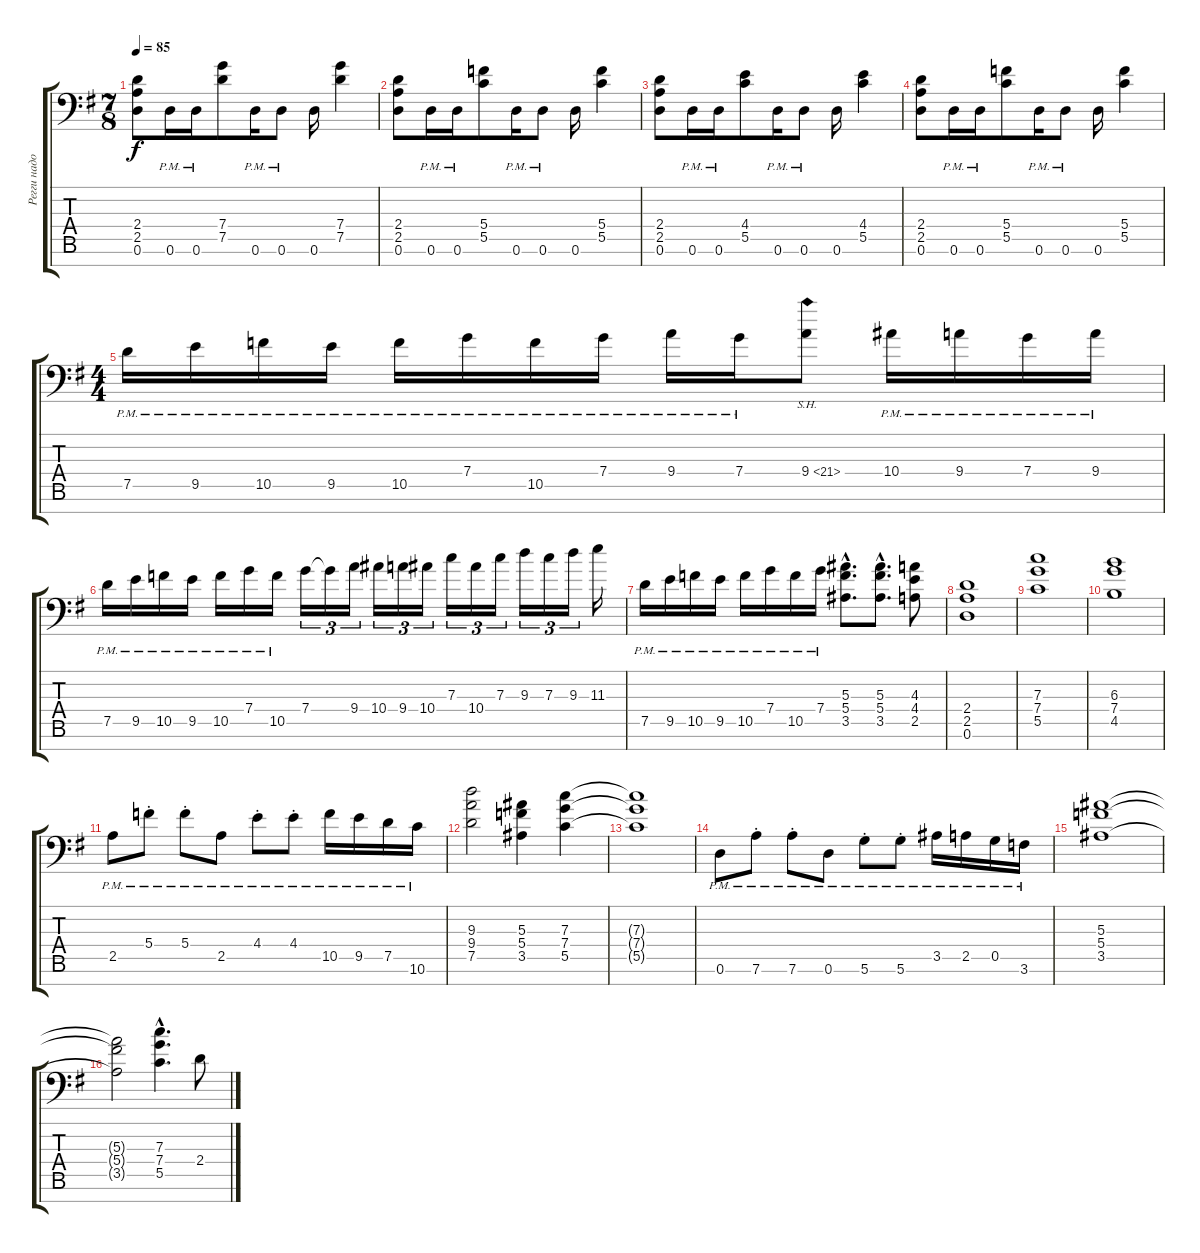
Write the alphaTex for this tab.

\track ("Регги надо играть" "Регги надо") {instrument distortionguitar}
\staff {score tabs}
\tuning (D4 A3 F3 C3 G2 D2 A1) {hide}
\ts (7 8)
\tempo 85
\clef f4
\ks eminor
(2.4 2.5 0.6).8{dy f} 0.6{pm}.16 0.6{pm}.16 (7.4 7.5).8 0.6{pm}.16 0.6{pm}.8 0.6.16 (7.4 7.5).4 |
(2.4 2.5 0.6).8 0.6{pm}.16 0.6{pm}.16 (5.4 5.5).8 0.6{pm}.16 0.6{pm}.8 0.6.16 (5.4 5.5).4 |
(2.4 2.5 0.6).8 0.6{pm}.16 0.6{pm}.16 (4.4 5.5).8 0.6{pm}.16 0.6{pm}.8 0.6.16 (4.4 5.5).4 |
(2.4 2.5 0.6).8 0.6{pm}.16 0.6{pm}.16 (5.4 5.5).8 0.6{pm}.16 0.6{pm}.8 0.6.16 (5.4 5.5).4 |
\ts (4 4)
7.5{pm}.16 9.5{pm}.16 10.5{pm}.16 9.5{pm}.16 10.5{pm}.16 7.4{pm}.16 10.5{pm}.16 7.4{pm}.16 9.4{pm}.16 7.4{pm}.16 9.4{sh 12}.8 10.4{pm}.16 9.4{pm}.16 7.4{pm}.16 9.4{pm}.16 |
7.5{pm}.16 9.5{pm}.16 10.5{pm}.16 9.5{pm}.16 10.5{pm}.16 7.4{pm}.16 10.5{pm}.16 7.4.16{tu (3 2)} 7.4{t}.16{tu (3 2)} 9.4.16{tu (3 2)} 10.4.16{tu (3 2)} 9.4.16{tu (3 2)} 10.4.16{tu (3 2)} 7.3.16{tu (3 2)} 10.4.16{tu (3 2)} 7.3.16{tu (3 2)} 9.3.16{tu (3 2)} 7.3.16{tu (3 2)} 9.3.16{tu (3 2)} 11.3.16 |
7.5{pm}.16 9.5{pm}.16 10.5{pm}.16 9.5{pm}.16 10.5{pm}.16 7.4{pm}.16 10.5{pm}.16 7.4{pm}.16 (5.3{hac} 5.4{hac} 3.5{hac}).8{d} (5.3{hac} 5.4{hac} 3.5{hac}).8{d} (4.3 4.4 2.5).8 |
(2.4 2.5 0.6).1 |
(7.3 7.4 5.5).1 |
(6.3 7.4 4.5).1 |
2.5{pm}.8 5.4{pm st}.8 5.4{pm st}.8 2.5{pm}.8 4.4{pm st}.8 4.4{pm st}.8 10.5{pm}.16 9.5{pm}.16 7.5{pm}.16 10.6{pm}.16 |
(9.3 9.4 7.5).2 (5.3 5.4 3.5).4 (7.3 7.4 5.5).4 |
(7.3{t} 7.4{t} 5.5{t}).1 |
0.6{pm}.8 7.6{pm st}.8 7.6{pm st}.8 0.6{pm}.8 5.6{pm st}.8 5.6{pm st}.8 3.5{pm}.16 2.5{pm}.16 0.5{pm}.16 3.6{pm}.16 |
(5.3 5.4 3.5).1 |
(5.3{t} 5.4{t} 3.5{t}).2 (7.3{hac} 7.4{hac} 5.5{hac}).4{d} 2.4.8
